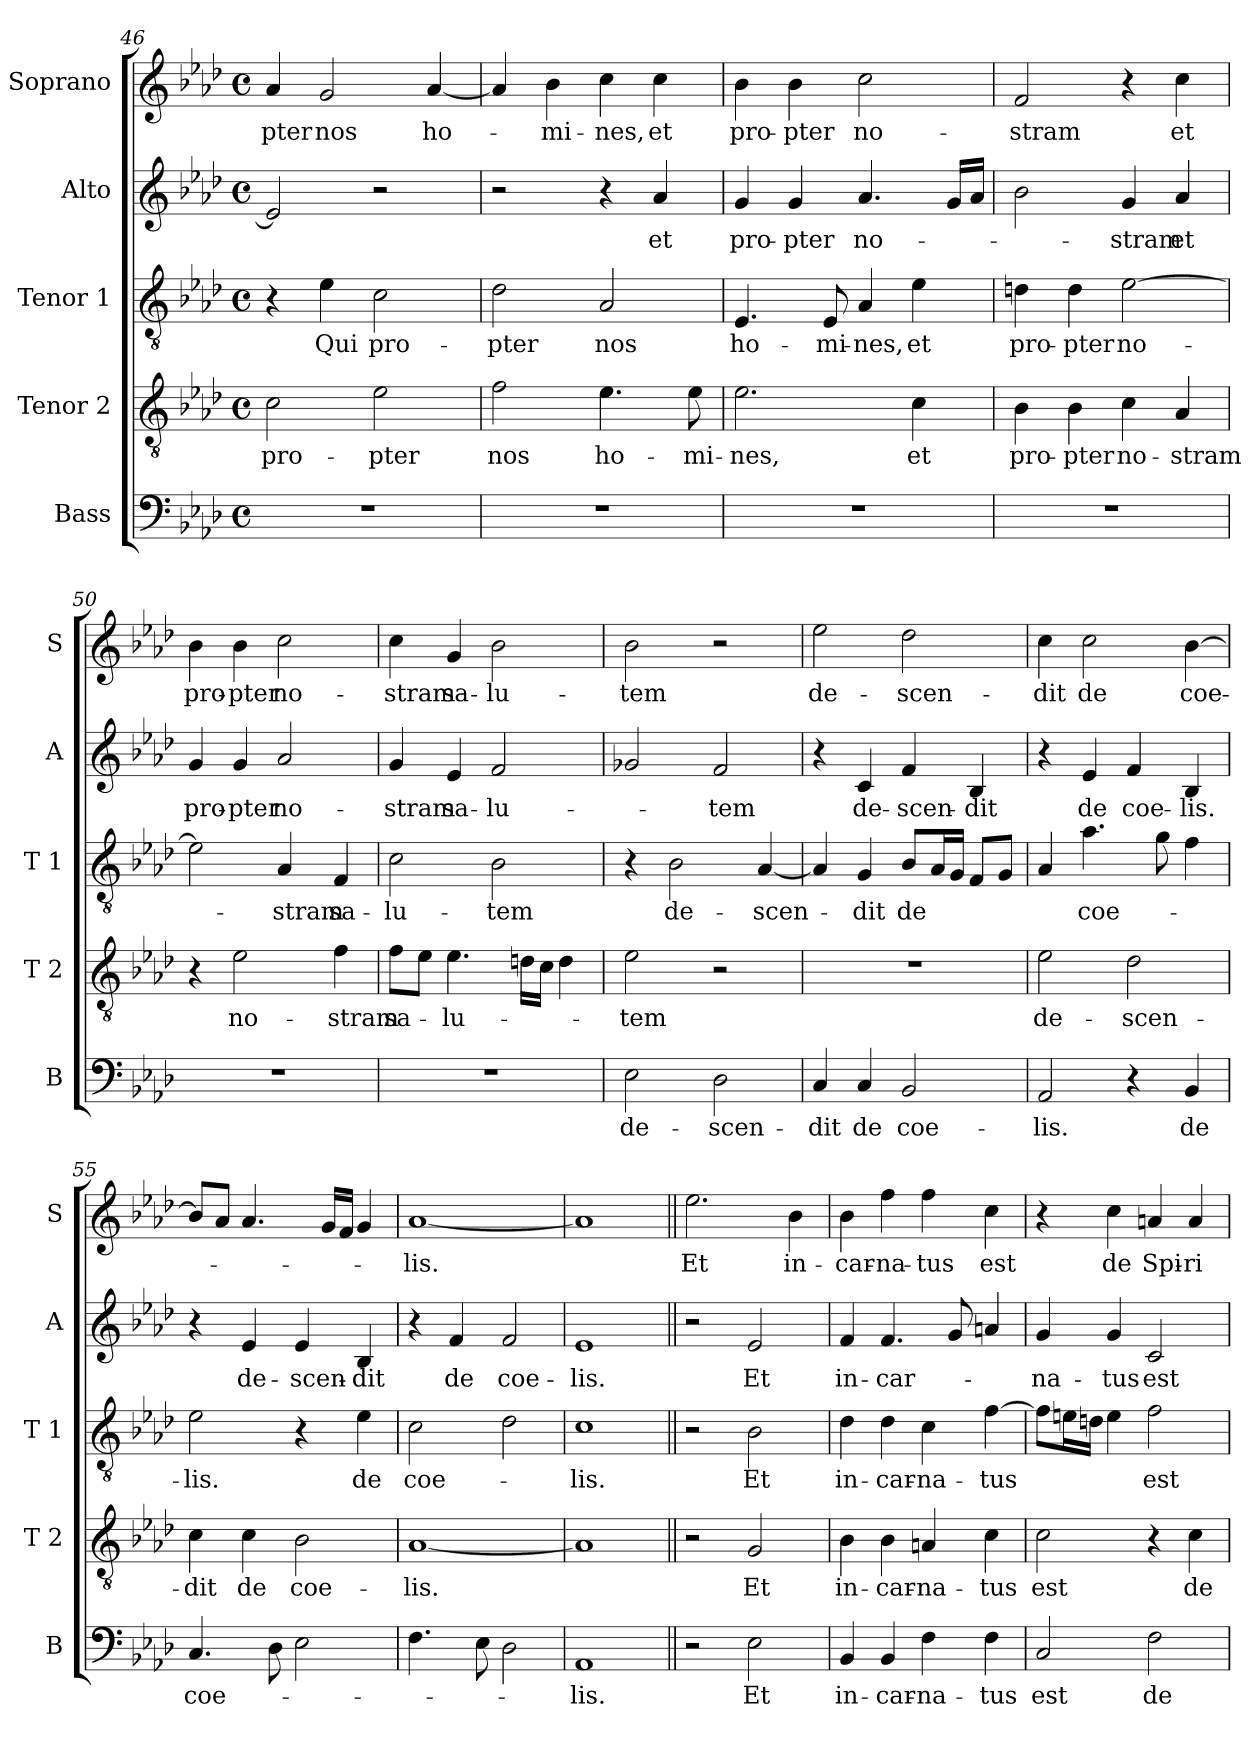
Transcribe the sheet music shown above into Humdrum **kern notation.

**kern	**text	**kern	**text	**kern	**text	**kern	**text	**kern	**text
*part5	*part5	*part4	*part4	*part3	*part3	*part2	*part2	*part1	*part1
*staff5	*staff5	*staff4	*staff4	*staff3	*staff3	*staff2	*staff2	*staff1	*staff1
*I"Bass	*	*I"Tenor 2	*	*I"Tenor 1	*	*I"Alto	*	*I"Soprano	*
*I'B	*	*I'T 2	*	*I'T 1	*	*I'A	*	*I'S	*
*clefF4	*	*clefGv2	*	*clefGv2	*	*clefG2	*	*clefG2	*
*k[b-e-a-d-]	*	*k[b-e-a-d-]	*	*k[b-e-a-d-]	*	*k[b-e-a-d-]	*	*k[b-e-a-d-]	*
*A-:	*	*A-:	*	*A-:	*	*A-:	*	*A-:	*
*M4/4	*	*M4/4	*	*M4/4	*	*M4/4	*	*M4/4	*
*met(c)	*	*met(c)	*	*met(c)	*	*met(c)	*	*met(c)	*
=46	=46	=46	=46	=46	=46	=46	=46	=46	=46
1r	.	2c\	pro-	4r	.	2e-/]	.	4a-/	-pter
.	.	.	.	4e-\	Qui	.	.	2g/	nos
.	.	2e-\	-pter	2c\	pro-	2r	.	.	.
.	.	.	.	.	.	.	.	[4a-/	ho-
=47	=47	=47	=47	=47	=47	=47	=47	=47	=47
1r	.	2f\	nos	2d-\	-pter	2r	.	4a-/]	.
.	.	.	.	.	.	.	.	4b-\	-mi-
.	.	4.e-\	ho-	2A-/	nos	4r	.	4cc\	-nes,
.	.	.	.	.	.	4a-/	et	4cc\	et
.	.	8e-\	-mi-	.	.	.	.	.	.
=48	=48	=48	=48	=48	=48	=48	=48	=48	=48
1r	.	2.e-\	-nes,	4.E-/	ho-	4g/	pro-	4b-\	pro-
.	.	.	.	.	.	4g/	-pter	4b-\	-pter
.	.	.	.	8E-/	-mi-	.	.	.	.
.	.	.	.	4A-/	-nes,	4.a-/	no-	2cc\	no-
.	.	4c\	et	4e-\	et	.	.	.	.
.	.	.	.	.	.	16g/LL	.	.	.
.	.	.	.	.	.	16a-/JJ	.	.	.
!!LO:LB:g=z
=49	=49	=49	=49	=49	=49	=49	=49	=49	=49
1r	.	4B-\	pro-	4dn\	pro-	2b-\	.	2f/	-stram
.	.	4B-\	-pter	4d\	-pter	.	.	.	.
.	.	4c\	no-	[2e-\	no-	4g/	-stram	4r	.
.	.	4A-/	-stram	.	.	4a-/	et	4cc\	et
=50	=50	=50	=50	=50	=50	=50	=50	=50	=50
1r	.	4r	.	2e-\]	.	4g/	pro-	4b-\	pro-
.	.	2e-\	no-	.	.	4g/	-pter	4b-\	-pter
.	.	.	.	4A-/	-stram	2a-/	no-	2cc\	no-
.	.	4f\	-stram	4F/	sa-	.	.	.	.
=51	=51	=51	=51	=51	=51	=51	=51	=51	=51
1r	.	8f\L	sa-	2c\	-lu-	4g/	-stram	4cc\	-stram
.	.	8e-\J	.	.	.	.	.	.	.
.	.	4.e-\	-lu-	.	.	4e-/	sa-	4g/	sa-
.	.	.	.	2B-\	-tem	2f/	-lu-	2b-\	-lu-
.	.	16dn\LL	.	.	.	.	.	.	.
.	.	16c\JJ	.	.	.	.	.	.	.
.	.	4d\	.	.	.	.	.	.	.
=52	=52	=52	=52	=52	=52	=52	=52	=52	=52
2E-\	de-	2e-\	-tem	4r	.	2g-X/	.	2b-\	-tem
.	.	.	.	2B-\	de-	.	.	.	.
2D-\	-scen-	2r	.	.	.	2f/	-tem	2r	.
.	.	.	.	[4A-/	-scen-	.	.	.	.
=53	=53	=53	=53	=53	=53	=53	=53	=53	=53
4C/	-dit	1r	.	4A-/]	.	4r	.	2ee-\	de-
4C/	de	.	.	4G/	-dit	4c/	de-	.	.
2BB-/	coe-	.	.	8B-/L	de	4f/	-scen-	2dd-\	-scen-
.	.	.	.	16A-/L	.	.	.	.	.
.	.	.	.	16G/JJ	.	.	.	.	.
.	.	.	.	8F/L	.	4B-/	-dit	.	.
.	.	.	.	8G/J	.	.	.	.	.
!!LO:PB:g=z
=54	=54	=54	=54	=54	=54	=54	=54	=54	=54
2AA-/	-lis.	2e-\	de-	4A-/	.	4r	.	4cc\	-dit
.	.	.	.	4.a-\	coe-	4e-/	de	2cc\	de
4r	.	2d-\	-scen-	.	.	4f/	coe-	.	.
.	.	.	.	8g\	.	.	.	.	.
4BB-/	de	.	.	4f\	.	4B-/	-lis.	[4b-\	coe-
=55	=55	=55	=55	=55	=55	=55	=55	=55	=55
4.C/	coe-	4c\	-dit	2e-\	-lis.	4r	.	8b-/L]	.
.	.	.	.	.	.	.	.	8a-/J	.
.	.	4c\	de	.	.	4e-/	de-	4.a-/	.
8D-\	.	.	.	.	.	.	.	.	.
2E-\	.	2B-\	coe-	4r	.	4e-/	-scen-	.	.
.	.	.	.	.	.	.	.	16g/LL	.
.	.	.	.	.	.	.	.	16f/JJ	.
.	.	.	.	4e-\	de	4B-/	-dit	4g/	.
=56	=56	=56	=56	=56	=56	=56	=56	=56	=56
4.F\	.	[1A-	-lis.	2c\	coe-	4r	.	[1a-	-lis.
.	.	.	.	.	.	4f/	de	.	.
8E-\	.	.	.	.	.	.	.	.	.
2D-\	.	.	.	2d-\	.	2f/	coe-	.	.
=57	=57	=57	=57	=57	=57	=57	=57	=57	=57
1AA-	-lis.	1A-]	.	1c	-lis.	1e-	-lis.	1a-]	.
=58||	=58||	=58||	=58||	=58||	=58||	=58||	=58||	=58||	=58||
2r	.	2r	.	2r	.	2r	.	2.ee-\	Et
2E-\	Et	2G/	Et	2B-\	Et	2e-/	Et	.	.
.	.	.	.	.	.	.	.	4b-\	in-
=59	=59	=59	=59	=59	=59	=59	=59	=59	=59
4BB-/	in-	4B-\	in-	4d-\	in-	4f/	in-	4b-\	-car-
4BB-/	-car-	4B-\	-car-	4d-\	-car-	4.f/	-car-	4ff\	-na-
4F\	-na-	4An/	-na-	4c\	-na-	.	.	4ff\	-tus
.	.	.	.	.	.	8g/	.	.	.
4F\	-tus	4c\	-tus	[4f\	-tus	4an/	.	4cc\	est
!!LO:LB:g=z
=60	=60	=60	=60	=60	=60	=60	=60	=60	=60
2C/	est	2c\	est	8f\L]	.	4g/	-na-	4r	.
.	.	.	.	16en\L	.	.	.	.	.
.	.	.	.	16dn\JJ	.	.	.	.	.
.	.	.	.	4e\	.	4g/	-tus	4cc\	de
2F\	de	4r	.	2f\	est	2c/	est	4an/	Spi-
.	.	4c\	de	.	.	.	.	4a/	-ri-
=	=	=	=	=	=	=	=	=	=
*-	*-	*-	*-	*-	*-	*-	*-	*-	*-
